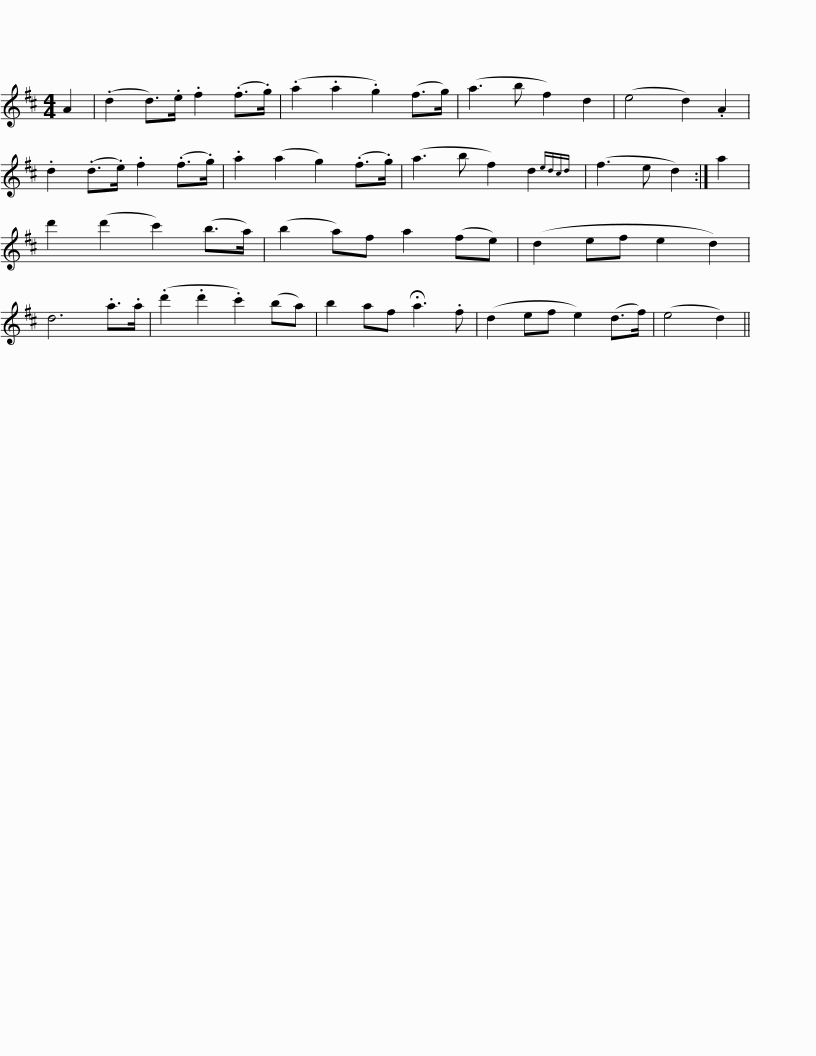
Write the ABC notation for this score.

X:1
L:1/8
M:4/4
I:linebreak $
K:D
V:1 treble
V:1
 A2 | (.d2 d>).e .f2 (.f>.g) | (.a2 .a2 .g2) (f>g) | (a3 b f2) d2 | (e4 d2) .A2 | %5
 .d2 (.d>.e) .f2 (.f>.g) | .a2 (a2 g2) (.f>.g) | (a3 b f2) d2{edcd} |$ (f3 e d2) :| a2 | %10
 d'2 (d'2 c'2) (b>a) | (b2 a)f a2 (fe) | (d2 ef e2 d2) | d6 .a>.a | (.d'2 .d'2 .c'2) (ba) | %15
 b2 af !fermata!a3 .f |$ (d2 ef e2) (d>f) | (e4 d2) || %18
